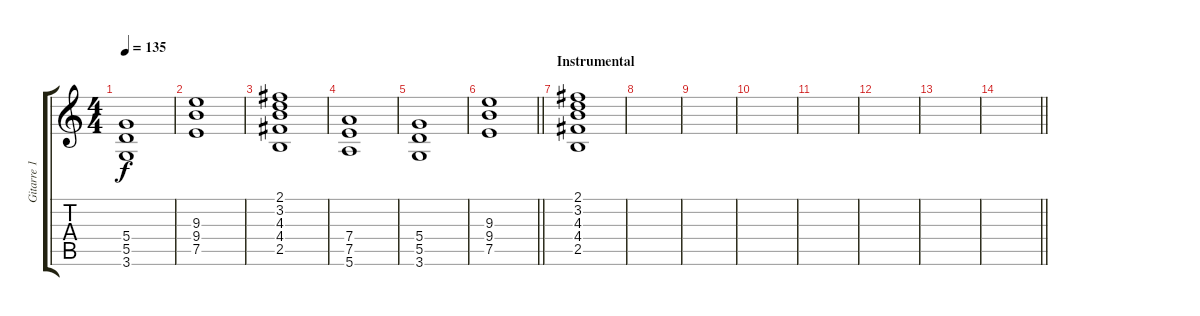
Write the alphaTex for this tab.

\track ("Gitarre 1" "Gitarre 1") {instrument electricguitarclean}
\staff {score tabs}
\tuning (E4 B3 G3 D3 A2 E2) {hide}
\ts (4 4)
\tempo 135
\clef g2
\ks c
(5.4 5.5 3.6).1{dy f} |
(9.3 9.4 7.5).1 |
(2.1 3.2 4.3 4.4 2.5).1 |
(7.4 7.5 5.6).1 |
(5.4 5.5 3.6).1 |
\barLineRight lightlight
(9.3 9.4 7.5).1 |
\section ("" "Instrumental")
(2.1 3.2 4.3 4.4 2.5).1 |
|
|
|
|
|
|
\barLineRight lightlight
